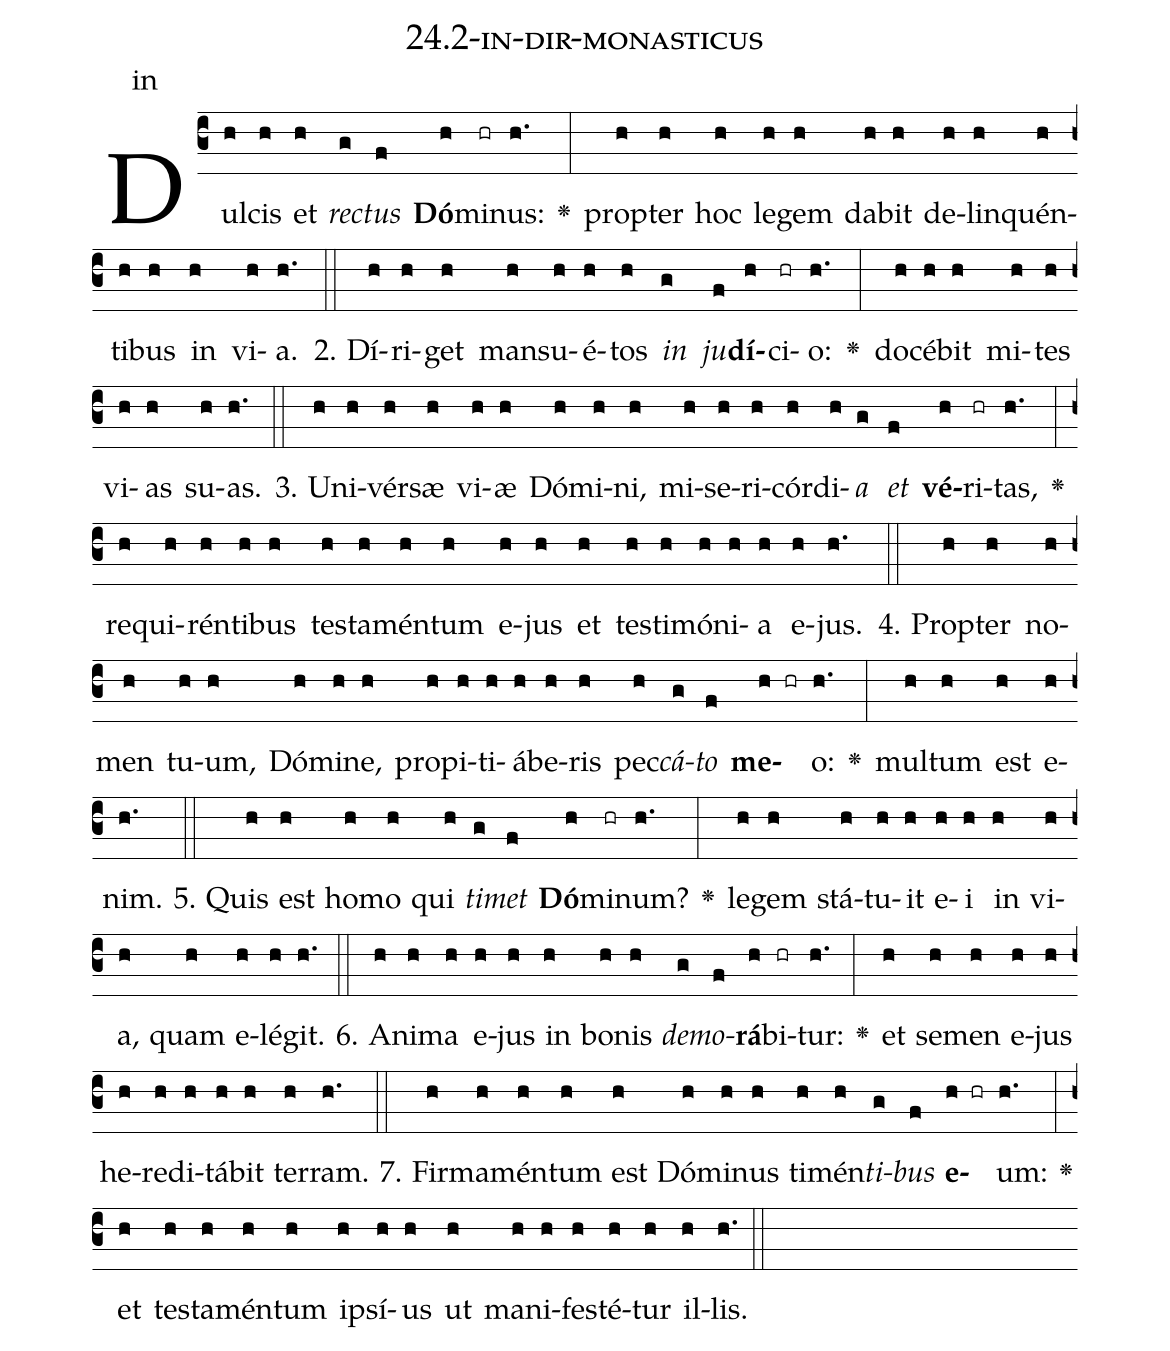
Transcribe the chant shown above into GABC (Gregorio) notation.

name: 24.2-in-dir-monasticus;
annotation: in;
%%
(c3)Dul(h)cis(h) et(h) <i>rec</i>(g)<i>tus</i>(f) <b>Dó</b>(h)mi(hr)nus:(h.) <v>\greheightstar</v>(:) prop(h)ter(h) hoc(h) le(h)gem(h) da(h)bit(h) de(h)lin(h)quén(h)ti(h)bus(h) in(h) vi(h)a.(h.) (::)
2. Dí(h)ri(h)get(h) man(h)su(h)é(h)tos(h) <i>in</i>(g) <i>ju</i>(f)<b>dí</b>(h)ci(hr)o:(h.) <v>\greheightstar</v>(:) do(h)cé(h)bit(h) mi(h)tes(h) vi(h)as(h) su(h)as.(h.) (::)
3. U(h)ni(h)vér(h)sæ(h) vi(h)æ(h) Dó(h)mi(h)ni,(h) mi(h)se(h)ri(h)cór(h)di(h)<i>a</i>(g) <i>et</i>(f) <b>vé</b>(h)ri(hr)tas,(h.) <v>\greheightstar</v>(:) re(h)qui(h)rén(h)ti(h)bus(h) tes(h)ta(h)mén(h)tum(h) e(h)jus(h) et(h) tes(h)ti(h)mó(h)ni(h)a(h) e(h)jus.(h.) (::)
4. Prop(h)ter(h) no(h)men(h) tu(h)um,(h) Dó(h)mi(h)ne,(h) pro(h)pi(h)ti(h)á(h)be(h)ris(h) pec(h)<i>cá</i>(g)<i>to</i>(f) <b>me</b>(h hr)o:(h.) <v>\greheightstar</v>(:) mul(h)tum(h) est(h) e(h)nim.(h.) (::)
5. Quis(h) est(h) ho(h)mo(h) qui(h) <i>ti</i>(g)<i>met</i>(f) <b>Dó</b>(h)mi(hr)num?(h.) <v>\greheightstar</v>(:) le(h)gem(h) stá(h)tu(h)it(h) e(h)i(h) in(h) vi(h)a,(h) quam(h) e(h)lé(h)git.(h.) (::)
6. A(h)ni(h)ma(h) e(h)jus(h) in(h) bo(h)nis(h) <i>de</i>(g)<i>mo</i>(f)<b>rá</b>(h)bi(hr)tur:(h.) <v>\greheightstar</v>(:) et(h) se(h)men(h) e(h)jus(h) he(h)re(h)di(h)tá(h)bit(h) ter(h)ram.(h.) (::)
7. Fir(h)ma(h)mén(h)tum(h) est(h) Dó(h)mi(h)nus(h) ti(h)mén(h)<i>ti</i>(g)<i>bus</i>(f) <b>e</b>(h hr)um:(h.) <v>\greheightstar</v>(:) et(h) tes(h)ta(h)mén(h)tum(h) ip(h)sí(h)us(h) ut(h) ma(h)ni(h)fes(h)té(h)tur(h) il(h)lis.(h.) (::)
